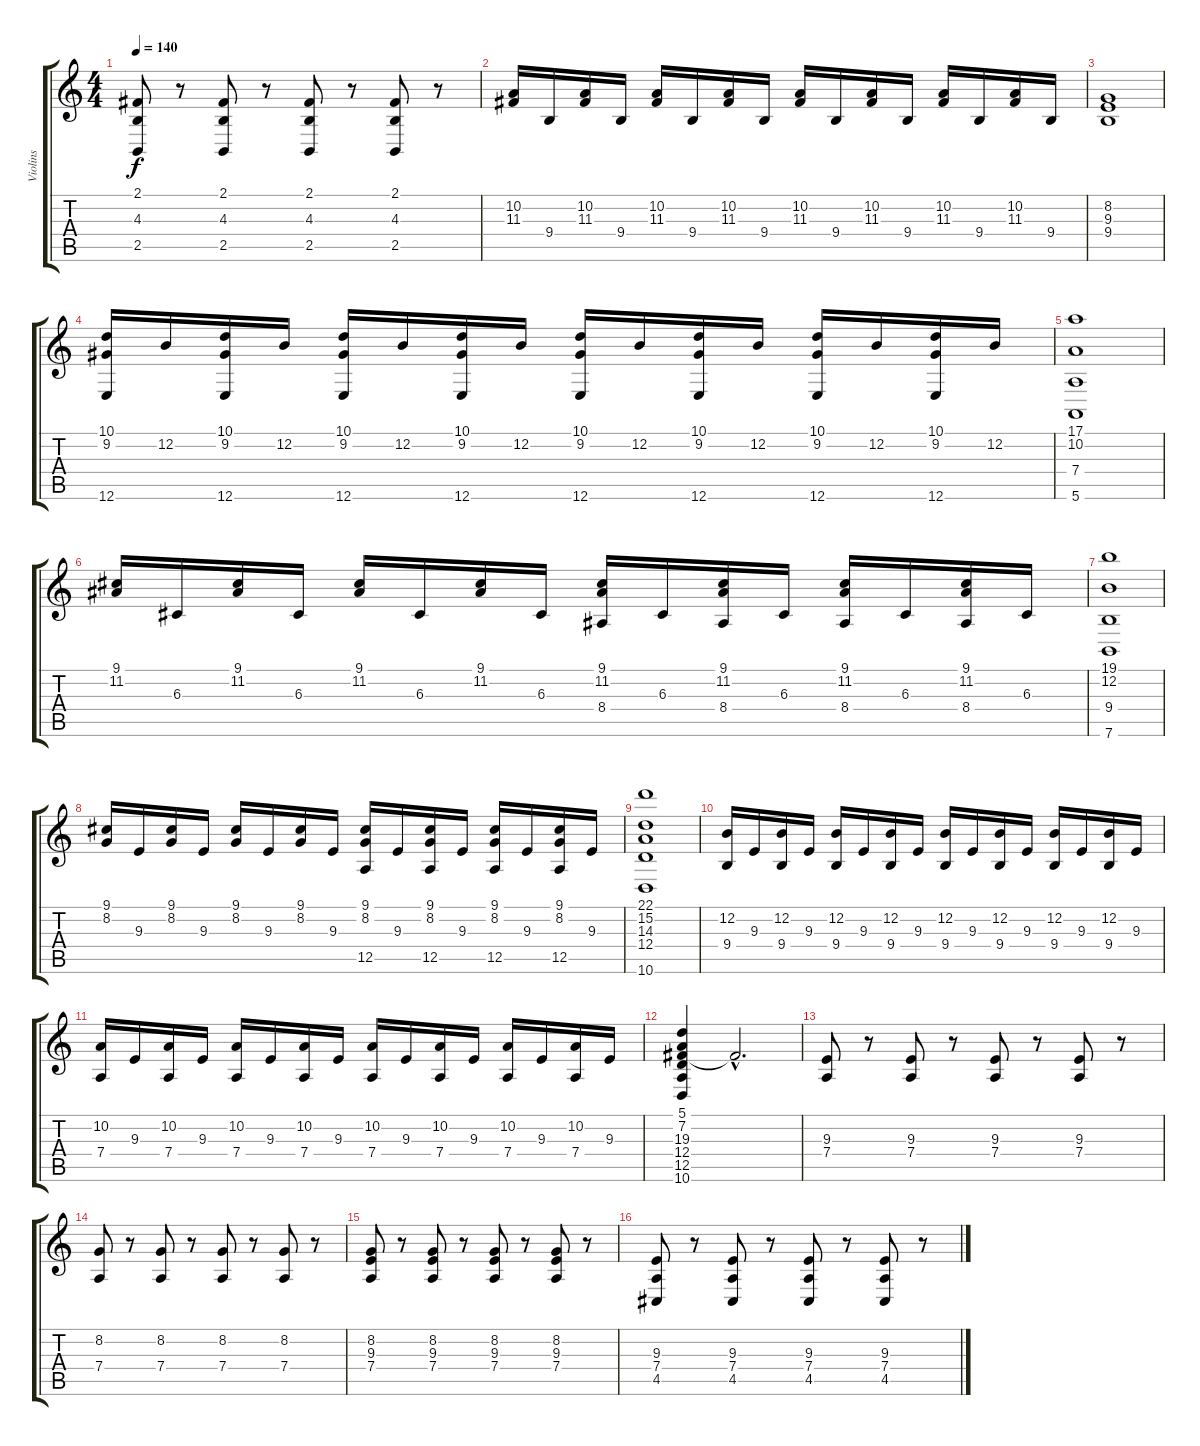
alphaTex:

\track ("Violins" "Violins") {instrument violin}
\staff {score tabs}
\tuning (E4 B3 G3 D3 A2 E2) {hide}
\ts (4 4)
\tempo 140
\clef g2
\ks c
(2.1 4.3 2.5).8{dy f} r.8 (2.1 4.3 2.5).8 r.8 (2.1 4.3 2.5).8 r.8 (2.1 4.3 2.5).8 r.8 |
(10.2 11.3).16 9.4.16 (10.2 11.3).16 9.4.16 (10.2 11.3).16 9.4.16 (10.2 11.3).16 9.4.16 (10.2 11.3).16 9.4.16 (10.2 11.3).16 9.4.16 (10.2 11.3).16 9.4.16 (10.2 11.3).16 9.4.16 |
(8.2 9.3 9.4).1 |
(10.1 9.2 12.6).16 12.2.16 (10.1 9.2 12.6).16 12.2.16 (10.1 9.2 12.6).16 12.2.16 (10.1 9.2 12.6).16 12.2.16 (10.1 9.2 12.6).16 12.2.16 (10.1 9.2 12.6).16 12.2.16 (10.1 9.2 12.6).16 12.2.16 (10.1 9.2 12.6).16 12.2.16 |
(17.1 10.2 7.4 5.6).1 |
(9.1 11.2).16 6.3.16 (9.1 11.2).16 6.3.16 (9.1 11.2).16 6.3.16 (9.1 11.2).16 6.3.16 (9.1 11.2 8.4).16 6.3.16 (9.1 11.2 8.4).16 6.3.16 (9.1 11.2 8.4).16 6.3.16 (9.1 11.2 8.4).16 6.3.16 |
(19.1 12.2 9.4 7.6).1 |
(9.1 8.2).16 9.3.16 (9.1 8.2).16 9.3.16 (9.1 8.2).16 9.3.16 (9.1 8.2).16 9.3.16 (9.1 8.2 12.5).16 9.3.16 (9.1 8.2 12.5).16 9.3.16 (9.1 8.2 12.5).16 9.3.16 (9.1 8.2 12.5).16 9.3.16 |
(22.1 15.2 14.3 12.4 10.6).1 |
(12.2 9.4).16 9.3.16 (12.2 9.4).16 9.3.16 (12.2 9.4).16 9.3.16 (12.2 9.4).16 9.3.16 (12.2 9.4).16 9.3.16 (12.2 9.4).16 9.3.16 (12.2 9.4).16 9.3.16 (12.2 9.4).16 9.3.16 |
(10.2 7.4).16 9.3.16 (10.2 7.4).16 9.3.16 (10.2 7.4).16 9.3.16 (10.2 7.4).16 9.3.16 (10.2 7.4).16 9.3.16 (10.2 7.4).16 9.3.16 (10.2 7.4).16 9.3.16 (10.2 7.4).16 9.3.16 |
(5.1 7.2 19.3 12.4 12.5 10.6).4 7.2{hac t}.2{d} |
(9.3 7.4).8 r.8 (9.3 7.4).8 r.8 (9.3 7.4).8 r.8 (9.3 7.4).8 r.8 |
(8.2 7.4).8 r.8 (8.2 7.4).8 r.8 (8.2 7.4).8 r.8 (8.2 7.4).8 r.8 |
(8.2 9.3 7.4).8 r.8 (8.2 9.3 7.4).8 r.8 (8.2 9.3 7.4).8 r.8 (8.2 9.3 7.4).8 r.8 |
(9.3 7.4 4.5).8 r.8 (9.3 7.4 4.5).8 r.8 (9.3 7.4 4.5).8 r.8 (9.3 7.4 4.5).8 r.8
